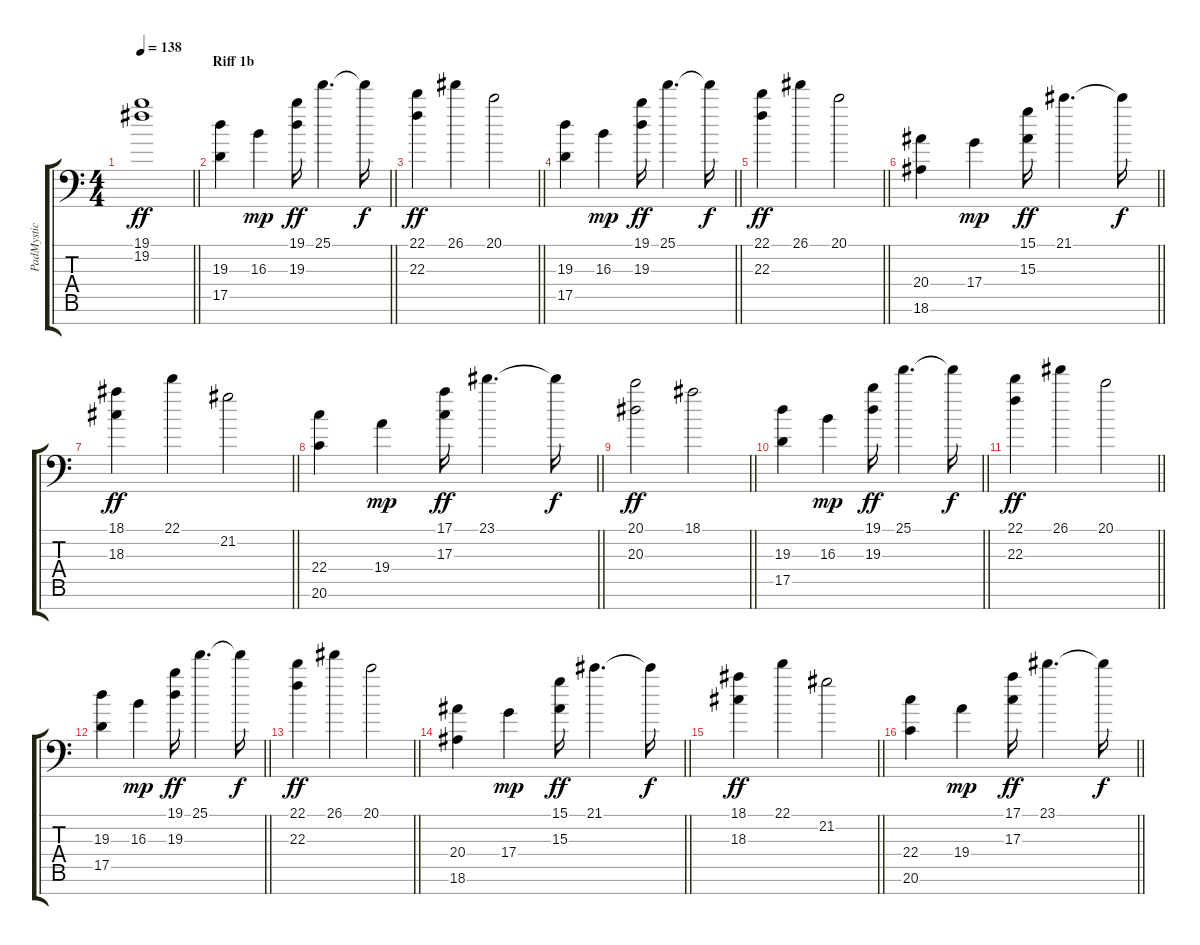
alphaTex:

\track ("PadMystic" "PadMystic") {instrument pad5bowed}
\staff {score tabs}
\tuning (E4 B3 G3 D3 A2 E2 C-1) {hide}
\ts (4 4)
\tempo 138
\clef f4
\barLineRight lightlight
\ks c
(19.1 19.2).1{dy ff} |
\section ("" "Riff 1b")
\barLineRight lightlight
(19.3 17.5).4 16.3.4{dy mp} (19.1 19.3).16{dy ff} 25.1.4{d} 25.1{t}.16{dy f} |
\barLineRight lightlight
(22.1 22.3).4{dy ff} 26.1.4 20.1.2 |
\barLineRight lightlight
(19.3 17.5).4 16.3.4{dy mp} (19.1 19.3).16{dy ff} 25.1.4{d} 25.1{t}.16{dy f} |
\barLineRight lightlight
(22.1 22.3).4{dy ff} 26.1.4 20.1.2 |
\barLineRight lightlight
(20.4 18.6).4 17.4.4{dy mp} (15.1 15.3).16{dy ff} 21.1.4{d} 21.1{t}.16{dy f} |
\barLineRight lightlight
(18.1 18.3).4{dy ff} 22.1.4 21.2.2 |
\barLineRight lightlight
(22.4 20.6).4 19.4.4{dy mp} (17.1 17.3).16{dy ff} 23.1.4{d} 23.1{t}.16{dy f} |
\barLineRight lightlight
(20.1 20.3).2{dy ff} 18.1.2 |
\barLineRight lightlight
(19.3 17.5).4 16.3.4{dy mp} (19.1 19.3).16{dy ff} 25.1.4{d} 25.1{t}.16{dy f} |
\barLineRight lightlight
(22.1 22.3).4{dy ff} 26.1.4 20.1.2 |
\barLineRight lightlight
(19.3 17.5).4 16.3.4{dy mp} (19.1 19.3).16{dy ff} 25.1.4{d} 25.1{t}.16{dy f} |
\barLineRight lightlight
(22.1 22.3).4{dy ff} 26.1.4 20.1.2 |
\barLineRight lightlight
(20.4 18.6).4 17.4.4{dy mp} (15.1 15.3).16{dy ff} 21.1.4{d} 21.1{t}.16{dy f} |
\barLineRight lightlight
(18.1 18.3).4{dy ff} 22.1.4 21.2.2 |
\barLineRight lightlight
(22.4 20.6).4 19.4.4{dy mp} (17.1 17.3).16{dy ff} 23.1.4{d} 23.1{t}.16{dy f}
